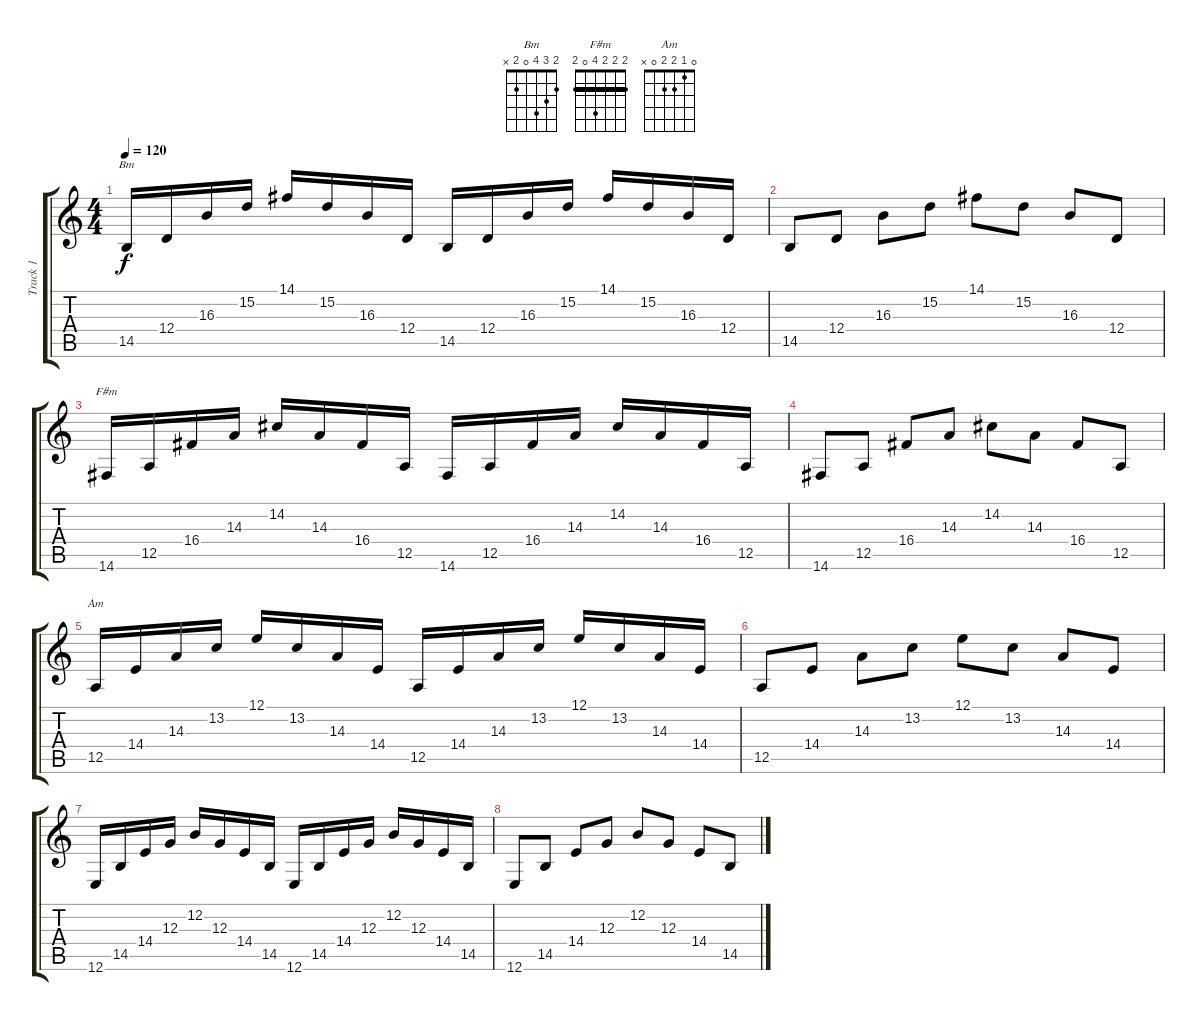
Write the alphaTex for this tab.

\track ("Track 1" "Track 1") {instrument musicbox}
\staff {score tabs}
\tuning (E4 B3 G3 D3 A2 E2) {hide}
\chord ("Bm" 2 3 4 0 2 x)
\chord ("F#m" 2 2 2 4 0 2) {barre 2}
\chord ("Am" 0 1 2 2 0 x)
\ts (4 4)
\tempo 120
\clef g2
\ks c
14.5.16{ch "Bm" dy f} 12.4.16 16.3.16 15.2.16 14.1.16 15.2.16 16.3.16 12.4.16 14.5.16 12.4.16 16.3.16 15.2.16 14.1.16 15.2.16 16.3.16 12.4.16 |
14.5.8 12.4.8 16.3.8 15.2.8 14.1.8 15.2.8 16.3.8 12.4.8 |
14.6.16{ch "F#m"} 12.5.16 16.4.16 14.3.16 14.2.16 14.3.16 16.4.16 12.5.16 14.6.16 12.5.16 16.4.16 14.3.16 14.2.16 14.3.16 16.4.16 12.5.16 |
14.6.8 12.5.8 16.4.8 14.3.8 14.2.8 14.3.8 16.4.8 12.5.8 |
12.5.16{ch "Am"} 14.4.16 14.3.16 13.2.16 12.1.16 13.2.16 14.3.16 14.4.16 12.5.16 14.4.16 14.3.16 13.2.16 12.1.16 13.2.16 14.3.16 14.4.16 |
12.5.8 14.4.8 14.3.8 13.2.8 12.1.8 13.2.8 14.3.8 14.4.8 |
12.6.16 14.5.16 14.4.16 12.3.16 12.2.16 12.3.16 14.4.16 14.5.16 12.6.16 14.5.16 14.4.16 12.3.16 12.2.16 12.3.16 14.4.16 14.5.16 |
12.6.8 14.5.8 14.4.8 12.3.8 12.2.8 12.3.8 14.4.8 14.5.8
